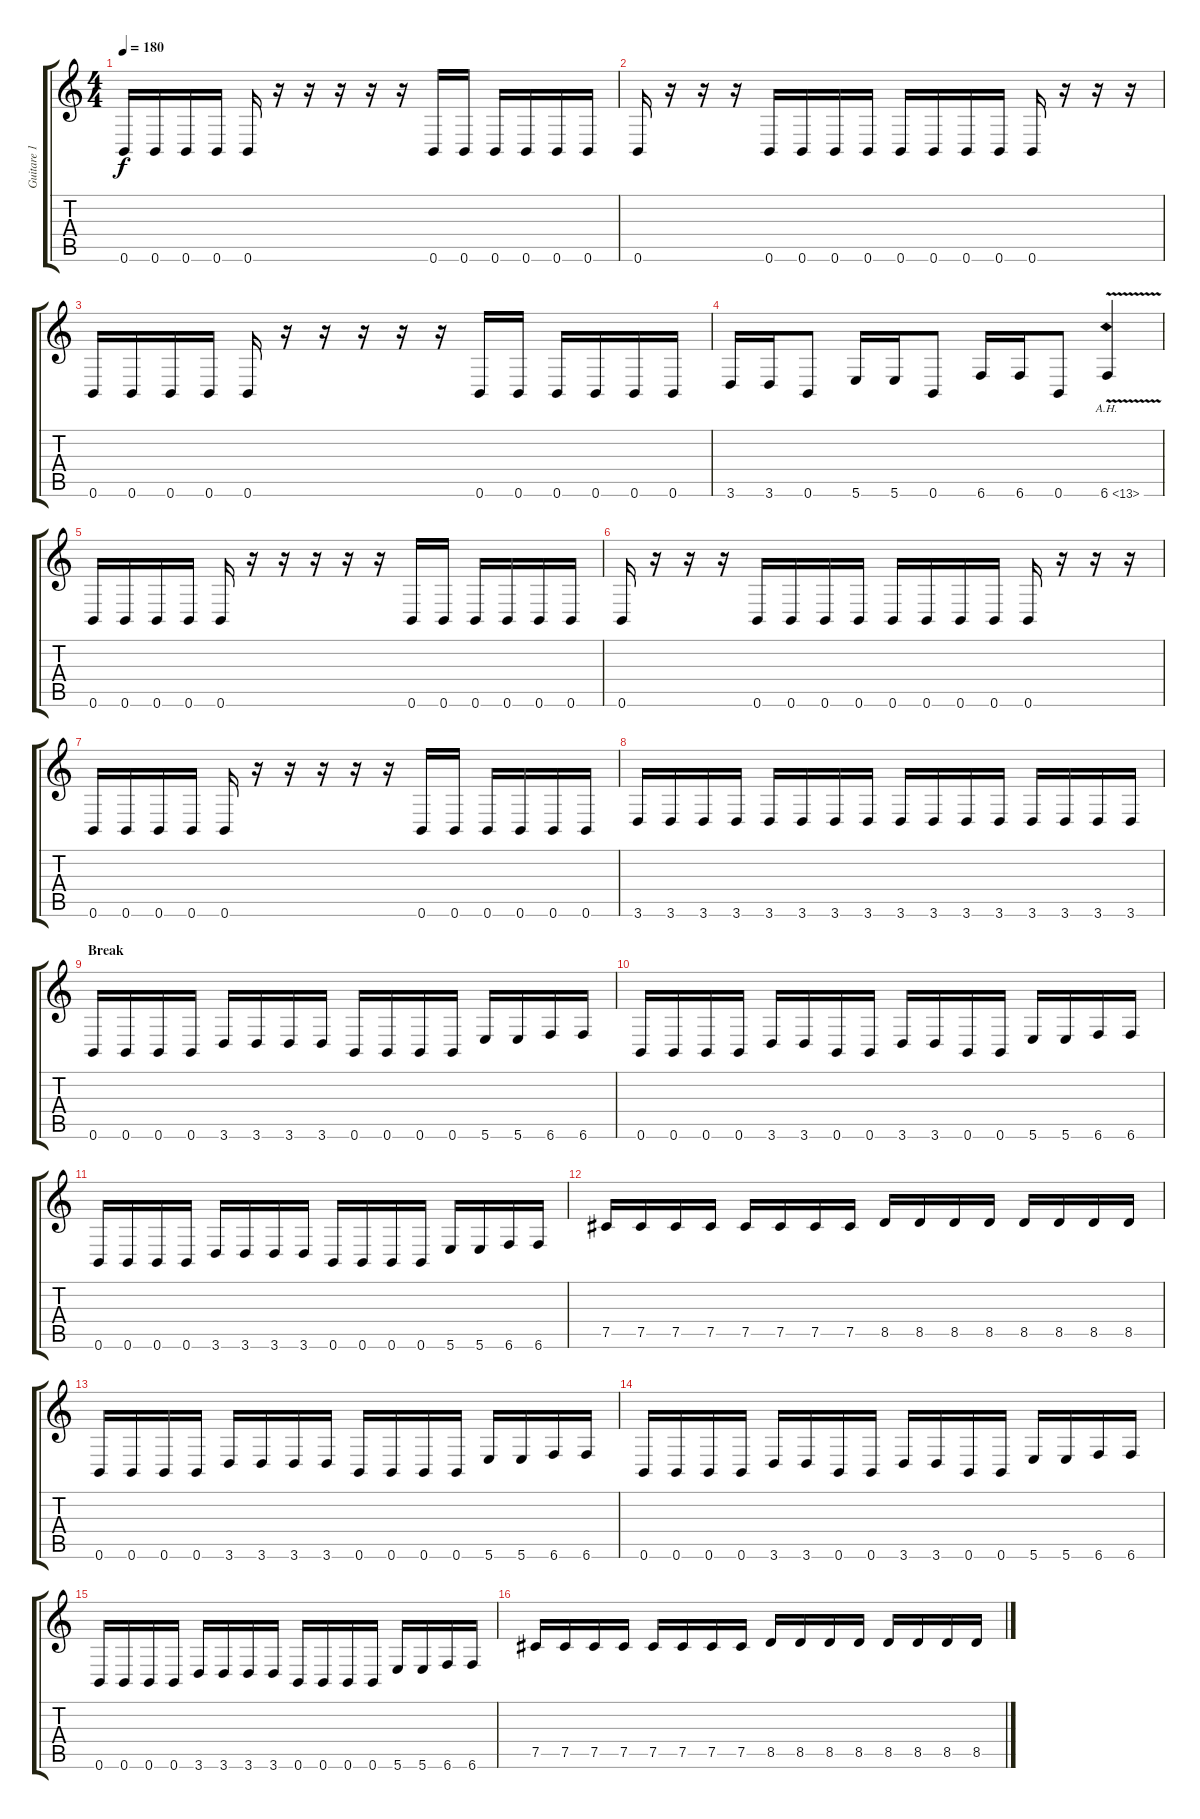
\track ("Guitare 1" "Guitare 1") {instrument distortionguitar}
\staff {score tabs}
\tuning (Db4 Ab3 E3 B2 Gb2 B1) {hide}
\ts (4 4)
\tempo 180
\clef g2
\ks c
0.6.16{dy f} 0.6.16 0.6.16 0.6.16 0.6.16 r.16 r.16 r.16 r.16 r.16 0.6.16 0.6.16 0.6.16 0.6.16 0.6.16 0.6.16 |
0.6.16 r.16 r.16 r.16 0.6.16 0.6.16 0.6.16 0.6.16 0.6.16 0.6.16 0.6.16 0.6.16 0.6.16 r.16 r.16 r.16 |
0.6.16 0.6.16 0.6.16 0.6.16 0.6.16 r.16 r.16 r.16 r.16 r.16 0.6.16 0.6.16 0.6.16 0.6.16 0.6.16 0.6.16 |
3.6.16 3.6.16 0.6.8 5.6.16 5.6.16 0.6.8 6.6.16 6.6.16 0.6.8 6.6{ah 7 v}.4 |
0.6.16 0.6.16 0.6.16 0.6.16 0.6.16 r.16 r.16 r.16 r.16 r.16 0.6.16 0.6.16 0.6.16 0.6.16 0.6.16 0.6.16 |
0.6.16 r.16 r.16 r.16 0.6.16 0.6.16 0.6.16 0.6.16 0.6.16 0.6.16 0.6.16 0.6.16 0.6.16 r.16 r.16 r.16 |
0.6.16 0.6.16 0.6.16 0.6.16 0.6.16 r.16 r.16 r.16 r.16 r.16 0.6.16 0.6.16 0.6.16 0.6.16 0.6.16 0.6.16 |
3.6.16 3.6.16 3.6.16 3.6.16 3.6.16 3.6.16 3.6.16 3.6.16 3.6.16 3.6.16 3.6.16 3.6.16 3.6.16 3.6.16 3.6.16 3.6.16 |
\section ("" "Break")
0.6.16 0.6.16 0.6.16 0.6.16 3.6.16 3.6.16 3.6.16 3.6.16 0.6.16 0.6.16 0.6.16 0.6.16 5.6.16 5.6.16 6.6.16 6.6.16 |
0.6.16 0.6.16 0.6.16 0.6.16 3.6.16 3.6.16 0.6.16 0.6.16 3.6.16 3.6.16 0.6.16 0.6.16 5.6.16 5.6.16 6.6.16 6.6.16 |
0.6.16 0.6.16 0.6.16 0.6.16 3.6.16 3.6.16 3.6.16 3.6.16 0.6.16 0.6.16 0.6.16 0.6.16 5.6.16 5.6.16 6.6.16 6.6.16 |
7.5.16 7.5.16 7.5.16 7.5.16 7.5.16 7.5.16 7.5.16 7.5.16 8.5.16 8.5.16 8.5.16 8.5.16 8.5.16 8.5.16 8.5.16 8.5.16 |
0.6.16 0.6.16 0.6.16 0.6.16 3.6.16 3.6.16 3.6.16 3.6.16 0.6.16 0.6.16 0.6.16 0.6.16 5.6.16 5.6.16 6.6.16 6.6.16 |
0.6.16 0.6.16 0.6.16 0.6.16 3.6.16 3.6.16 0.6.16 0.6.16 3.6.16 3.6.16 0.6.16 0.6.16 5.6.16 5.6.16 6.6.16 6.6.16 |
0.6.16 0.6.16 0.6.16 0.6.16 3.6.16 3.6.16 3.6.16 3.6.16 0.6.16 0.6.16 0.6.16 0.6.16 5.6.16 5.6.16 6.6.16 6.6.16 |
7.5.16 7.5.16 7.5.16 7.5.16 7.5.16 7.5.16 7.5.16 7.5.16 8.5.16 8.5.16 8.5.16 8.5.16 8.5.16 8.5.16 8.5.16 8.5.16
